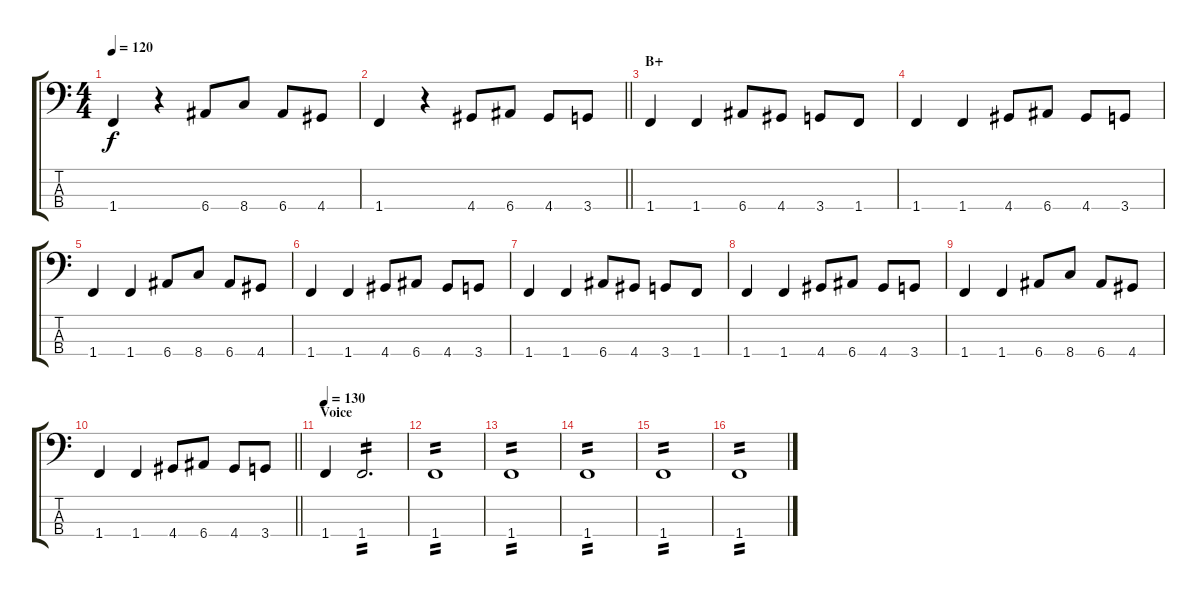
\track "" {instrument electricbasspick}
\staff {score tabs}
\tuning (G2 D2 A1 E1) {hide}
\ts (4 4)
\tempo 120
\clef f4
\ks c
1.4.4{dy f} r.4 6.4.8 8.4.8 6.4.8 4.4.8 |
\barLineRight lightlight
1.4.4 r.4 4.4.8 6.4.8 4.4.8 3.4.8 |
\section ("" "B+")
1.4.4 1.4.4 6.4.8 4.4.8 3.4.8 1.4.8 |
1.4.4 1.4.4 4.4.8 6.4.8 4.4.8 3.4.8 |
1.4.4 1.4.4 6.4.8 8.4.8 6.4.8 4.4.8 |
1.4.4 1.4.4 4.4.8 6.4.8 4.4.8 3.4.8 |
1.4.4 1.4.4 6.4.8 4.4.8 3.4.8 1.4.8 |
1.4.4 1.4.4 4.4.8 6.4.8 4.4.8 3.4.8 |
1.4.4 1.4.4 6.4.8 8.4.8 6.4.8 4.4.8 |
\barLineRight lightlight
1.4.4 1.4.4 4.4.8 6.4.8 4.4.8 3.4.8 |
\section ("" "Voice")
\tempo 130
1.4.4 1.4.2{d tp 2} |
1.4.1{tp 2} |
1.4.1{tp 2} |
1.4.1{tp 2} |
1.4.1{tp 2} |
1.4.1{tp 2}
